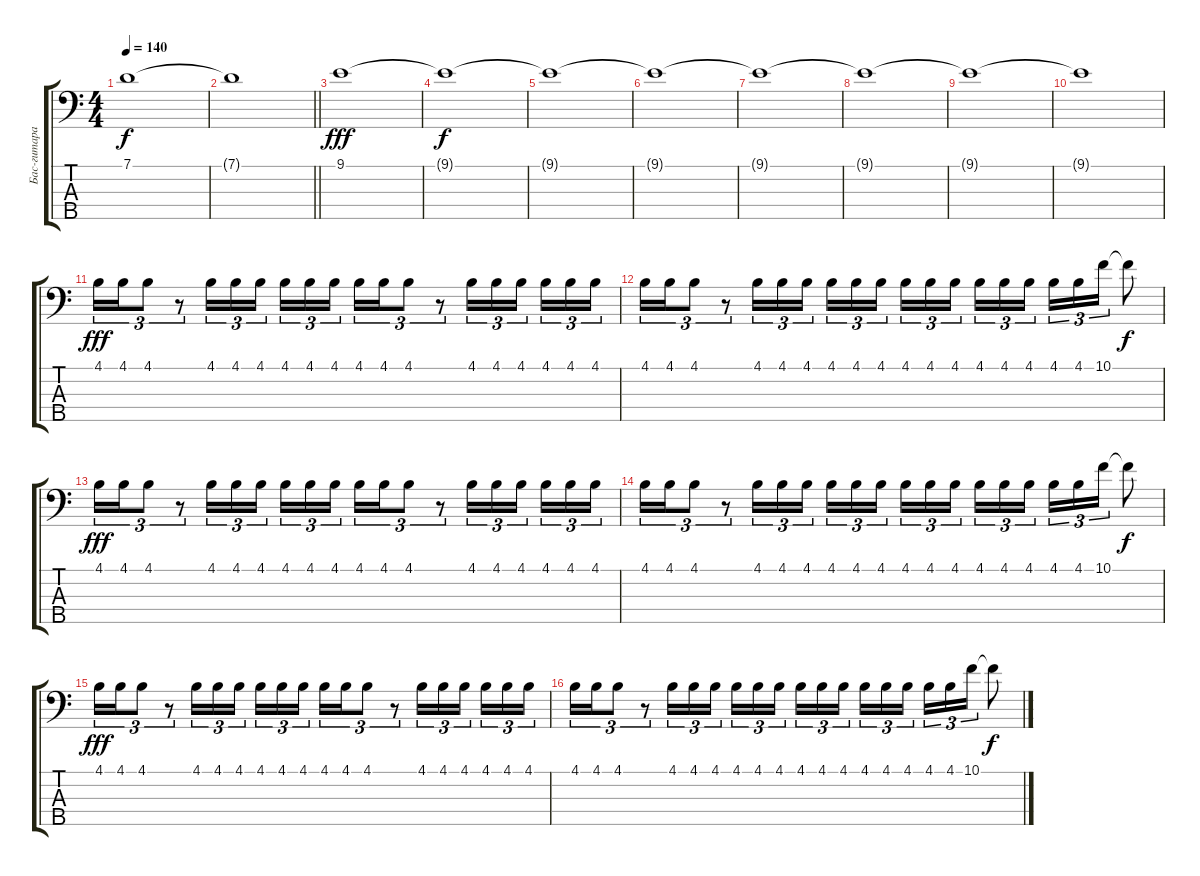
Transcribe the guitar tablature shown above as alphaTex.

\track ("Бас-гитара (Вортекс)" "Бас-гитара") {instrument electricbassfinger}
\staff {score tabs}
\tuning (G2 D2 A1 E1 B0) {hide}
\ts (4 4)
\tempo 140
\clef f4
\ks c
7.1.1{dy f} |
\barLineRight lightlight
7.1{t}.1 |
9.1.1{dy fff volume 8} |
9.1{t}.1{dy f} |
9.1{t}.1 |
9.1{t}.1 |
9.1{t}.1 |
9.1{t}.1 |
9.1{t}.1 |
9.1{t}.1 |
4.1.16{tu (3 2) dy fff volume 13} 4.1.16{tu (3 2)} 4.1.8{tu (3 2)} r.8{tu (3 2)} 4.1.16{tu (3 2)} 4.1.16{tu (3 2)} 4.1.16{tu (3 2) beam splitsecondary} 4.1.16{tu (3 2)} 4.1.16{tu (3 2)} 4.1.16{tu (3 2)} 4.1.16{tu (3 2)} 4.1.16{tu (3 2)} 4.1.8{tu (3 2)} r.8{tu (3 2)} 4.1.16{tu (3 2)} 4.1.16{tu (3 2)} 4.1.16{tu (3 2) beam splitsecondary} 4.1.16{tu (3 2)} 4.1.16{tu (3 2)} 4.1.16{tu (3 2)} |
4.1.16{tu (3 2)} 4.1.16{tu (3 2)} 4.1.8{tu (3 2)} r.8{tu (3 2)} 4.1.16{tu (3 2)} 4.1.16{tu (3 2)} 4.1.16{tu (3 2) beam splitsecondary} 4.1.16{tu (3 2)} 4.1.16{tu (3 2)} 4.1.16{tu (3 2)} 4.1.16{tu (3 2)} 4.1.16{tu (3 2)} 4.1.16{tu (3 2) beam splitsecondary} 4.1.16{tu (3 2)} 4.1.16{tu (3 2)} 4.1.16{tu (3 2)} 4.1.16{tu (3 2)} 4.1.16{tu (3 2)} 10.1.16{tu (3 2)} 10.1{t}.8{dy f} |
4.1.16{tu (3 2) dy fff} 4.1.16{tu (3 2)} 4.1.8{tu (3 2)} r.8{tu (3 2)} 4.1.16{tu (3 2)} 4.1.16{tu (3 2)} 4.1.16{tu (3 2) beam splitsecondary} 4.1.16{tu (3 2)} 4.1.16{tu (3 2)} 4.1.16{tu (3 2)} 4.1.16{tu (3 2)} 4.1.16{tu (3 2)} 4.1.8{tu (3 2)} r.8{tu (3 2)} 4.1.16{tu (3 2)} 4.1.16{tu (3 2)} 4.1.16{tu (3 2) beam splitsecondary} 4.1.16{tu (3 2)} 4.1.16{tu (3 2)} 4.1.16{tu (3 2)} |
4.1.16{tu (3 2)} 4.1.16{tu (3 2)} 4.1.8{tu (3 2)} r.8{tu (3 2)} 4.1.16{tu (3 2)} 4.1.16{tu (3 2)} 4.1.16{tu (3 2) beam splitsecondary} 4.1.16{tu (3 2)} 4.1.16{tu (3 2)} 4.1.16{tu (3 2)} 4.1.16{tu (3 2)} 4.1.16{tu (3 2)} 4.1.16{tu (3 2) beam splitsecondary} 4.1.16{tu (3 2)} 4.1.16{tu (3 2)} 4.1.16{tu (3 2)} 4.1.16{tu (3 2)} 4.1.16{tu (3 2)} 10.1.16{tu (3 2)} 10.1{t}.8{dy f} |
4.1.16{tu (3 2) dy fff} 4.1.16{tu (3 2)} 4.1.8{tu (3 2)} r.8{tu (3 2)} 4.1.16{tu (3 2)} 4.1.16{tu (3 2)} 4.1.16{tu (3 2) beam splitsecondary} 4.1.16{tu (3 2)} 4.1.16{tu (3 2)} 4.1.16{tu (3 2)} 4.1.16{tu (3 2)} 4.1.16{tu (3 2)} 4.1.8{tu (3 2)} r.8{tu (3 2)} 4.1.16{tu (3 2)} 4.1.16{tu (3 2)} 4.1.16{tu (3 2) beam splitsecondary} 4.1.16{tu (3 2)} 4.1.16{tu (3 2)} 4.1.16{tu (3 2)} |
4.1.16{tu (3 2)} 4.1.16{tu (3 2)} 4.1.8{tu (3 2)} r.8{tu (3 2)} 4.1.16{tu (3 2)} 4.1.16{tu (3 2)} 4.1.16{tu (3 2) beam splitsecondary} 4.1.16{tu (3 2)} 4.1.16{tu (3 2)} 4.1.16{tu (3 2)} 4.1.16{tu (3 2)} 4.1.16{tu (3 2)} 4.1.16{tu (3 2) beam splitsecondary} 4.1.16{tu (3 2)} 4.1.16{tu (3 2)} 4.1.16{tu (3 2)} 4.1.16{tu (3 2)} 4.1.16{tu (3 2)} 10.1.16{tu (3 2)} 10.1{t}.8{dy f}
